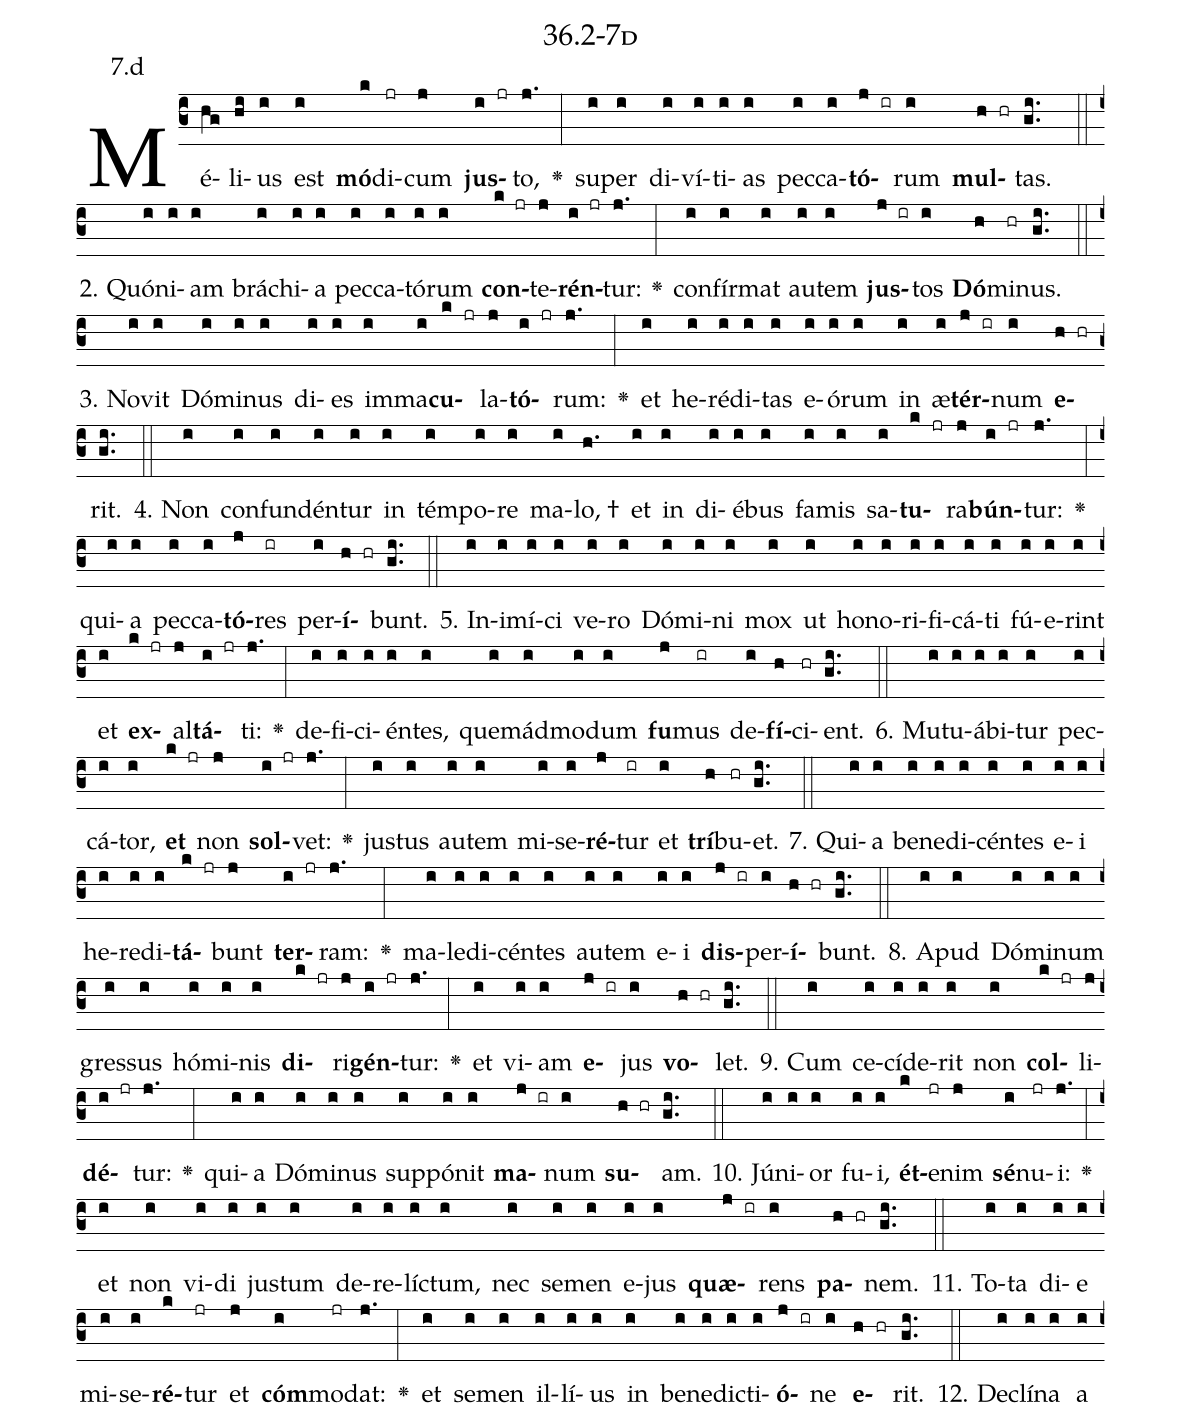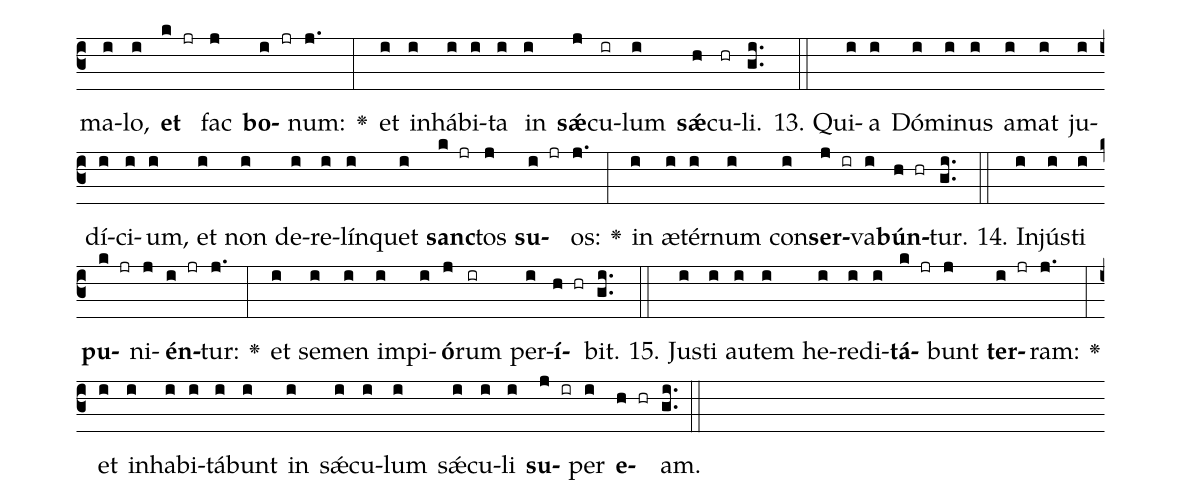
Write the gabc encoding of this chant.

name: 36.2-7d;
annotation: 7.d;
%%
(c3)Mé(hg)li(hi)us(i) est(i) <b>mó</b>(k)di(jr)cum(j) <b>jus</b>(i jr)to,(j.) <v>\greheightstar</v>(:) su(i)per(i) di(i)ví(i)ti(i)as(i) pec(i)ca(i)<b>tó</b>(j ir)rum(i) <b>mul</b>(h hr)tas.(gi..) (::)
2. Quón(i)i(i)am(i) brá(i)chi(i)a(i) pec(i)ca(i)tó(i)rum(i) <b>con</b>(k jr)te(j)<b>rén</b>(i jr)tur:(j.) <v>\greheightstar</v>(:) con(i)fír(i)mat(i) au(i)tem(i) <b>jus</b>(j ir)tos(i) <b>Dó</b>(h)mi(hr)nus.(gi..) (::)
3. No(i)vit(i) Dó(i)mi(i)nus(i) di(i)es(i) im(i)ma(i)<b>cu</b>(k jr)la(j)<b>tó</b>(i jr)rum:(j.) <v>\greheightstar</v>(:) et(i) he(i)ré(i)di(i)tas(i) e(i)ó(i)rum(i) in(i) æ(i)<b>tér</b>(j ir)num(i) <b>e</b>(h hr)rit.(gi..) (::)
4. Non(i) con(i)fun(i)dén(i)tur(i) in(i) tém(i)po(i)re(i) ma(i)lo, †(h.) et(i) in(i) di(i)é(i)bus(i) fa(i)mis(i) sa(i)<b>tu</b>(k jr)ra(j)<b>bún</b>(i jr)tur:(j.) <v>\greheightstar</v>(:) qui(i)a(i) pec(i)ca(i)<b>tó</b>(j)res(ir) per(i)<b>í</b>(h hr)bunt.(gi..) (::)
5. In(i)i(i)mí(i)ci(i) ve(i)ro(i) Dó(i)mi(i)ni(i) mox(i) ut(i) ho(i)no(i)ri(i)fi(i)cá(i)ti(i) fú(i)e(i)rint(i) et(i) <b>ex</b>(k jr)al(j)<b>tá</b>(i jr)ti:(j.) <v>\greheightstar</v>(:) de(i)fi(i)ci(i)én(i)tes,(i) quem(i)ád(i)mo(i)dum(i) <b>fu</b>(j)mus(ir) de(i)<b>fí</b>(h)ci(hr)ent.(gi..) (::)
6. Mu(i)tu(i)á(i)bi(i)tur(i) pec(i)cá(i)tor,(i) <b>et</b>(k jr) non(j) <b>sol</b>(i jr)vet:(j.) <v>\greheightstar</v>(:) jus(i)tus(i) au(i)tem(i) mi(i)se(i)<b>ré</b>(j)tur(ir) et(i) <b>trí</b>(h)bu(hr)et.(gi..) (::)
7. Qui(i)a(i) be(i)ne(i)di(i)cén(i)tes(i) e(i)i(i) he(i)re(i)di(i)<b>tá</b>(k jr)bunt(j) <b>ter</b>(i jr)ram:(j.) <v>\greheightstar</v>(:) ma(i)le(i)di(i)cén(i)tes(i) au(i)tem(i) e(i)i(i) <b>dis</b>(j ir)per(i)<b>í</b>(h hr)bunt.(gi..) (::)
8. A(i)pud(i) Dó(i)mi(i)num(i) gres(i)sus(i) hó(i)mi(i)nis(i) <b>di</b>(k jr)ri(j)<b>gén</b>(i jr)tur:(j.) <v>\greheightstar</v>(:) et(i) vi(i)am(i) <b>e</b>(j ir)jus(i) <b>vo</b>(h hr)let.(gi..) (::)
9. Cum(i) ce(i)cí(i)de(i)rit(i) non(i) <b>col</b>(k jr)li(j)<b>dé</b>(i jr)tur:(j.) <v>\greheightstar</v>(:) qui(i)a(i) Dó(i)mi(i)nus(i) sup(i)pó(i)nit(i) <b>ma</b>(j ir)num(i) <b>su</b>(h hr)am.(gi..) (::)
10. Jú(i)ni(i)or(i) fu(i)i,(i) <b>ét</b>(k)e(jr)nim(j) <b>sé</b>(i)nu(jr)i:(j.) <v>\greheightstar</v>(:) et(i) non(i) vi(i)di(i) jus(i)tum(i) de(i)re(i)líc(i)tum,(i) nec(i) se(i)men(i) e(i)jus(i) <b>quæ</b>(j ir)rens(i) <b>pa</b>(h hr)nem.(gi..) (::)
11. To(i)ta(i) di(i)e(i) mi(i)se(i)<b>ré</b>(k)tur(jr) et(j) <b>cóm</b>(i)mo(jr)dat:(j.) <v>\greheightstar</v>(:) et(i) se(i)men(i) il(i)lí(i)us(i) in(i) be(i)ne(i)dic(i)ti(i)<b>ó</b>(j ir)ne(i) <b>e</b>(h hr)rit.(gi..) (::)
12. De(i)clí(i)na(i) a(i) ma(i)lo,(i) <b>et</b>(k jr) fac(j) <b>bo</b>(i jr)num:(j.) <v>\greheightstar</v>(:) et(i) in(i)há(i)bi(i)ta(i) in(i) <b>sǽ</b>(j)cu(ir)lum(i) <b>sǽ</b>(h)cu(hr)li.(gi..) (::)
13. Qui(i)a(i) Dó(i)mi(i)nus(i) a(i)mat(i) ju(i)dí(i)ci(i)um,(i) et(i) non(i) de(i)re(i)lín(i)quet(i) <b>sanc</b>(k jr)tos(j) <b>su</b>(i jr)os:(j.) <v>\greheightstar</v>(:) in(i) æ(i)tér(i)num(i) con(i)<b>ser</b>(j ir)va(i)<b>bún</b>(h hr)tur.(gi..) (::)
14. In(i)jús(i)ti(i) <b>pu</b>(k jr)ni(j)<b>én</b>(i jr)tur:(j.) <v>\greheightstar</v>(:) et(i) se(i)men(i) im(i)pi(i)<b>ó</b>(j)rum(ir) per(i)<b>í</b>(h hr)bit.(gi..) (::)
15. Jus(i)ti(i) au(i)tem(i) he(i)re(i)di(i)<b>tá</b>(k jr)bunt(j) <b>ter</b>(i jr)ram:(j.) <v>\greheightstar</v>(:) et(i) in(i)ha(i)bi(i)tá(i)bunt(i) in(i) sǽ(i)cu(i)lum(i) sǽ(i)cu(i)li(i) <b>su</b>(j ir)per(i) <b>e</b>(h hr)am.(gi..) (::)
